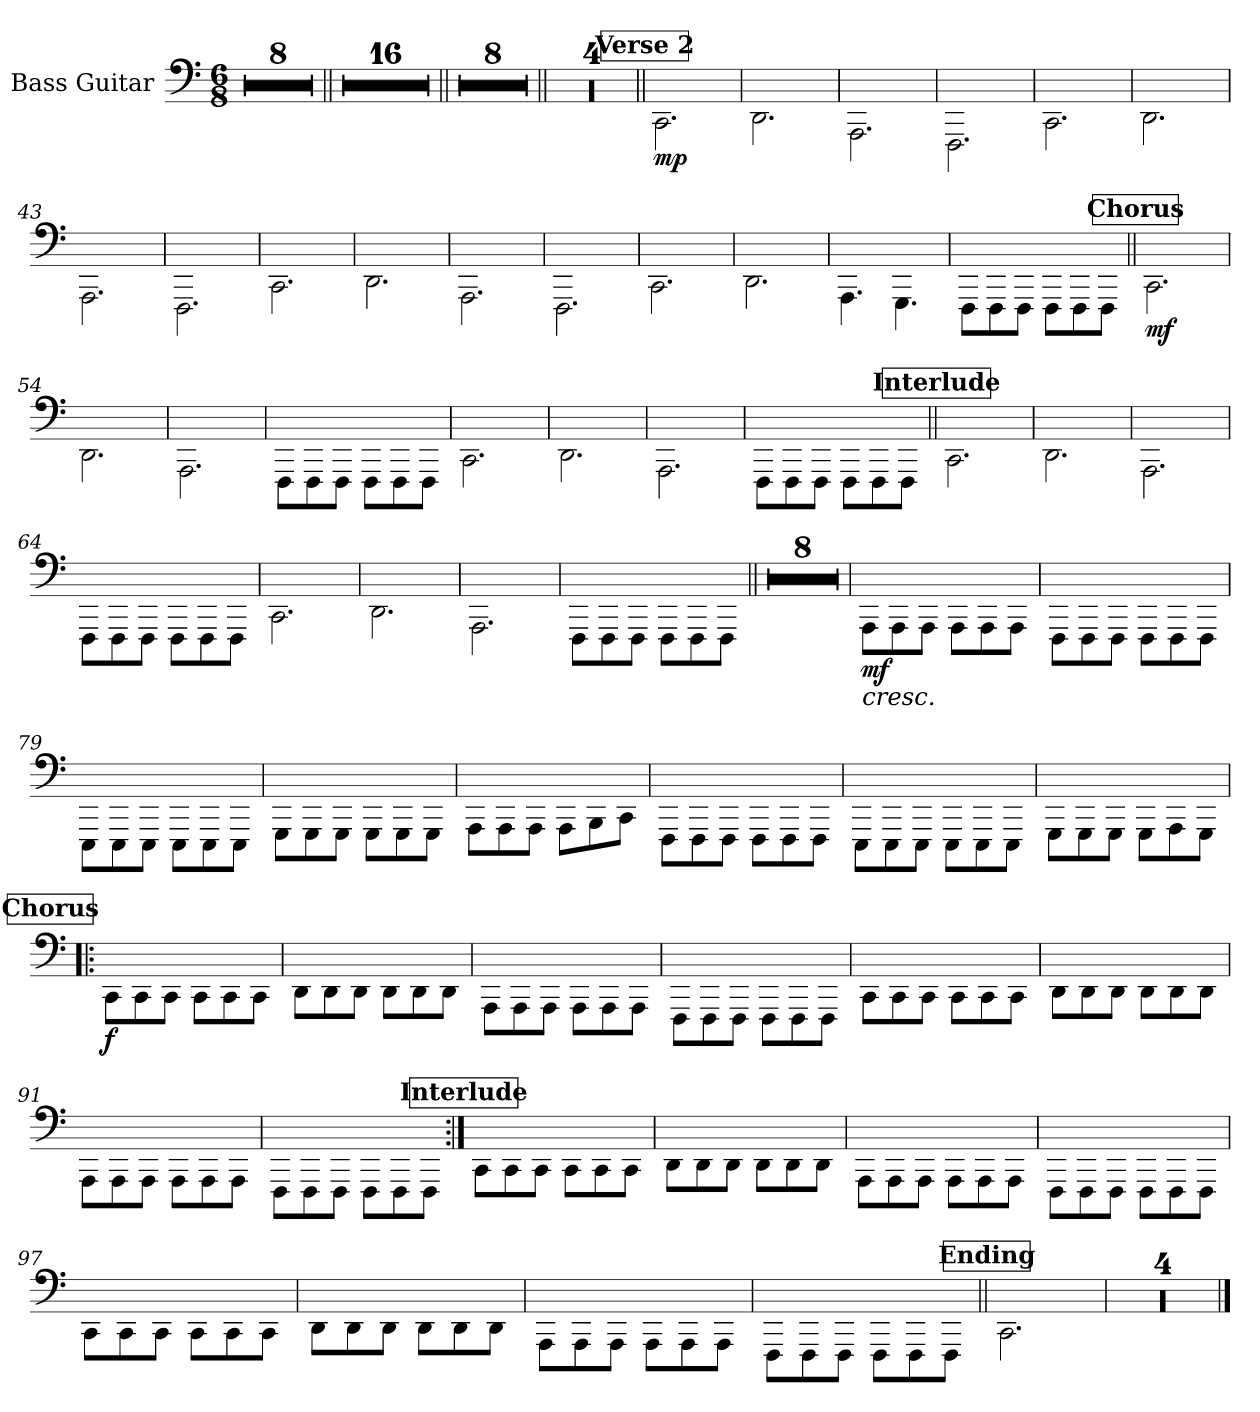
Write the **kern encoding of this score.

**kern	**dynam
*part1	*part1
*staff1	*staff1
*I"Bass Guitar	*
*I'B. Guit.	*
*stria4	*
*	*
*ITrd7c12	*
*k[]	*
*M6/8	*
=1	=1
2.r	.
=2	=2
2.r	.
=3	=3
2.r	.
=4	=4
2.r	.
=5	=5
2.r	.
=6	=6
2.r	.
=7	=7
2.r	.
=8	=8
2.r	.
=9||	=9||
2.r	.
=10	=10
2.r	.
=11	=11
2.r	.
=12	=12
2.r	.
=13	=13
2.r	.
=14	=14
2.r	.
=15	=15
2.r	.
=16	=16
2.r	.
=17	=17
2.r	.
=18	=18
2.r	.
=19	=19
2.r	.
=20	=20
2.r	.
=21	=21
2.r	.
=22	=22
2.r	.
=23	=23
2.r	.
=24	=24
2.r	.
=25||	=25||
2.r	.
=26	=26
2.r	.
=27	=27
2.r	.
=28	=28
2.r	.
=29	=29
2.r	.
=30	=30
2.r	.
=31	=31
2.r	.
=32	=32
2.r	.
=33||	=33||
2.r	.
=34	=34
2.r	.
=35	=35
2.r	.
=36	=36
2.r	.
!!LO:REH:place=s1:a:B:fs=14:t=Verse 2
=37||	=37||
!	!LO:DY:b
2.CCC\	mp
=38	=38
2.DDD\	.
=39	=39
2.AAAA\	.
=40	=40
2.FFFF\	.
=41	=41
2.CCC\	.
=42	=42
2.DDD\	.
=43	=43
2.AAAA\	.
!!LO:LB:g=z
=44	=44
2.FFFF\	.
=45	=45
2.CCC\	.
=46	=46
2.DDD\	.
=47	=47
2.AAAA\	.
=48	=48
2.FFFF\	.
=49	=49
2.CCC\	.
=50	=50
2.DDD\	.
=51	=51
4.AAAA\	.
4.GGGG\	.
=52	=52
8FFFF\L	.
8FFFF\	.
8FFFF\J	.
8FFFF\L	.
8FFFF\	.
8FFFF\J	.
!!LO:REH:place=s1:a:B:fs=14:t=Chorus
=53||	=53||
!	!LO:DY:b
2.CCC\	mf
=54	=54
2.DDD\	.
!!LO:LB:g=z
=55	=55
2.AAAA\	.
=56	=56
8FFFF\L	.
8FFFF\	.
8FFFF\J	.
8FFFF\L	.
8FFFF\	.
8FFFF\J	.
=57	=57
2.CCC\	.
=58	=58
2.DDD\	.
=59	=59
2.AAAA\	.
=60	=60
8FFFF\L	.
8FFFF\	.
8FFFF\J	.
8FFFF\L	.
8FFFF\	.
8FFFF\J	.
!!LO:REH:place=s1:a:B:fs=14:t=Interlude
=61||	=61||
2.CCC\	.
=62	=62
2.DDD\	.
=63	=63
2.AAAA\	.
=64	=64
8FFFF\L	.
8FFFF\	.
8FFFF\J	.
8FFFF\L	.
8FFFF\	.
8FFFF\J	.
!!LO:LB:g=z
=65	=65
2.CCC\	.
=66	=66
2.DDD\	.
=67	=67
2.AAAA\	.
=68	=68
8FFFF\L	.
8FFFF\	.
8FFFF\J	.
8FFFF\L	.
8FFFF\	.
8FFFF\J	.
=69||	=69||
2.r	.
=70	=70
2.r	.
=71	=71
2.r	.
=72	=72
2.r	.
=73	=73
2.r	.
=74	=74
2.r	.
=75	=75
2.r	.
=76	=76
2.r	.
=77	=77
!LO:TX:b:i:t=cresc.	!
!	!LO:DY:b
8AAAA\L	mf
8AAAA\	.
8AAAA\J	.
8AAAA\L	.
8AAAA\	.
8AAAA\J	.
=78	=78
8FFFF\L	.
8FFFF\	.
8FFFF\J	.
8FFFF\L	.
8FFFF\	.
8FFFF\J	.
=79	=79
8EEEE\L	.
8EEEE\	.
8EEEE\J	.
8EEEE\L	.
8EEEE\	.
8EEEE\J	.
!!LO:LB:g=z
=80	=80
8GGGG\L	.
8GGGG\	.
8GGGG\J	.
8GGGG\L	.
8GGGG\	.
8GGGG\J	.
=81	=81
8AAAA\L	.
8AAAA\	.
8AAAA\J	.
8AAAA\L	.
8BBBB\	.
8CCC\J	.
=82	=82
8FFFF\L	.
8FFFF\	.
8FFFF\J	.
8FFFF\L	.
8FFFF\	.
8FFFF\J	.
=83	=83
8EEEE\L	.
8EEEE\	.
8EEEE\J	.
8EEEE\L	.
8EEEE\	.
8EEEE\J	.
=84	=84
8GGGG\L	.
8GGGG\	.
8GGGG\J	.
8GGGG\L	.
8AAAA\	.
8GGGG\J	.
!!LO:REH:place=s1:a:B:fs=14:t=Chorus
=85!|:	=85!|:
!	!LO:DY:b
8CCC\L	f
8CCC\	.
8CCC\J	.
8CCC\L	.
8CCC\	.
8CCC\J	.
!!LO:LB:g=z
=86	=86
8DDD\L	.
8DDD\	.
8DDD\J	.
8DDD\L	.
8DDD\	.
8DDD\J	.
=87	=87
8AAAA\L	.
8AAAA\	.
8AAAA\J	.
8AAAA\L	.
8AAAA\	.
8AAAA\J	.
=88	=88
8FFFF\L	.
8FFFF\	.
8FFFF\J	.
8FFFF\L	.
8FFFF\	.
8FFFF\J	.
=89	=89
8CCC\L	.
8CCC\	.
8CCC\J	.
8CCC\L	.
8CCC\	.
8CCC\J	.
=90	=90
8DDD\L	.
8DDD\	.
8DDD\J	.
8DDD\L	.
8DDD\	.
8DDD\J	.
=91	=91
8AAAA\L	.
8AAAA\	.
8AAAA\J	.
8AAAA\L	.
8AAAA\	.
8AAAA\J	.
!!LO:LB:g=z
=92	=92
8FFFF\L	.
8FFFF\	.
8FFFF\J	.
8FFFF\L	.
8FFFF\	.
8FFFF\J	.
!!LO:REH:place=s1:a:B:fs=14:t=Interlude
=93:|!	=93:|!
8CCC\L	.
8CCC\	.
8CCC\J	.
8CCC\L	.
8CCC\	.
8CCC\J	.
=94	=94
8DDD\L	.
8DDD\	.
8DDD\J	.
8DDD\L	.
8DDD\	.
8DDD\J	.
=95	=95
8AAAA\L	.
8AAAA\	.
8AAAA\J	.
8AAAA\L	.
8AAAA\	.
8AAAA\J	.
=96	=96
8FFFF\L	.
8FFFF\	.
8FFFF\J	.
8FFFF\L	.
8FFFF\	.
8FFFF\J	.
=97	=97
8CCC\L	.
8CCC\	.
8CCC\J	.
8CCC\L	.
8CCC\	.
8CCC\J	.
!!LO:LB:g=z
=98	=98
8DDD\L	.
8DDD\	.
8DDD\J	.
8DDD\L	.
8DDD\	.
8DDD\J	.
=99	=99
8AAAA\L	.
8AAAA\	.
8AAAA\J	.
8AAAA\L	.
8AAAA\	.
8AAAA\J	.
=100	=100
8FFFF\L	.
8FFFF\	.
8FFFF\J	.
8FFFF\L	.
8FFFF\	.
8FFFF\J	.
!!LO:REH:place=s1:a:B:fs=14:t=Ending
=101||	=101||
2.CCC\	.
=102	=102
2.r	.
=103	=103
2.r	.
=104	=104
2.r	.
=105	=105
2.r	.
==	==
*-	*-
